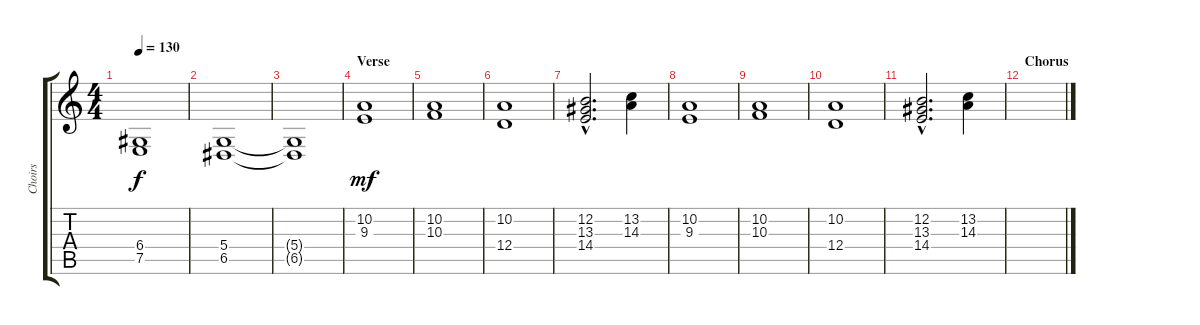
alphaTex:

\track ("Choirs" "Choirs") {instrument pad4choir}
\staff {score tabs}
\tuning (E4 B3 G3 D3 A2 E2) {hide}
\ts (4 4)
\tempo 130
\clef g2
\ks c
(6.4{t} 7.5{t}).1{dy f} |
(5.4 6.5).1 |
(5.4{t} 6.5{t}).1 |
\section ("" "Verse")
(10.2 9.3).1{dy mf} |
(10.2 10.3).1 |
(10.2 12.4).1 |
(12.2{hac} 13.3{hac} 14.4{hac}).2{d} (13.2 14.3).4 |
(10.2 9.3).1 |
(10.2 10.3).1 |
(10.2 12.4).1 |
(12.2{hac} 13.3{hac} 14.4{hac}).2{d} (13.2 14.3).4 |
\section ("" "Chorus ")
